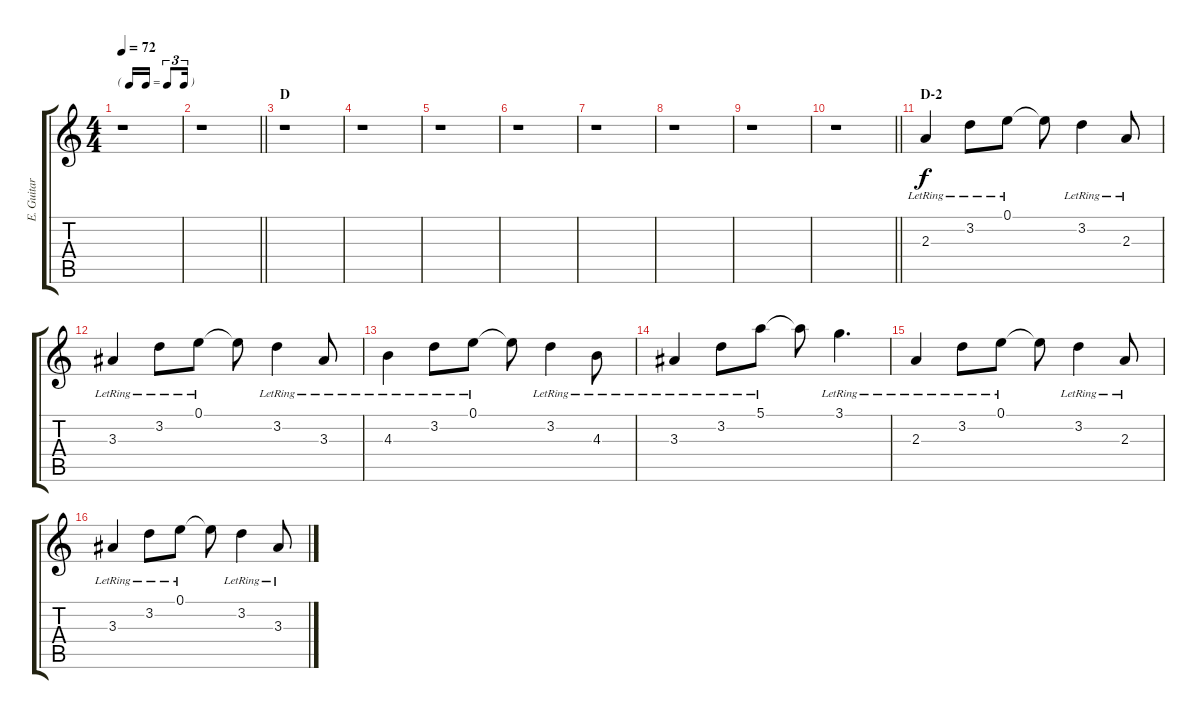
\track ("E. Guitar II" "E. Guitar ") {instrument overdrivenguitar}
\staff {score tabs}
\tuning (E4 B3 G3 D3 A2 E2) {hide}
\ts (4 4)
\tf triplet16th
\tempo 72
\clef g2
\ks c
r.1{dy f} |
\barLineRight lightlight
r.1 |
\section ("" "D")
r.1 |
r.1 |
r.1 |
r.1 |
r.1 |
r.1 |
r.1 |
\barLineRight lightlight
r.1 |
\section ("" "D-2")
2.3{lr}.4 3.2{lr}.8 0.1{lr}.8 0.1{t}.8 3.2{lr}.4 2.3{lr}.8 |
3.3{lr}.4 3.2{lr}.8 0.1{lr}.8 0.1{t}.8 3.2{lr}.4 3.3{lr}.8 |
4.3{lr}.4 3.2{lr}.8 0.1{lr}.8 0.1{t}.8 3.2{lr}.4 4.3{lr}.8 |
3.3{lr}.4 3.2{lr}.8 5.1{lr}.8 5.1{t}.8 3.1{lr}.4{d} |
2.3{lr}.4 3.2{lr}.8 0.1{lr}.8 0.1{t}.8 3.2{lr}.4 2.3{lr}.8 |
3.3{lr}.4 3.2{lr}.8 0.1{lr}.8 0.1{t}.8 3.2{lr}.4 3.3{lr}.8
